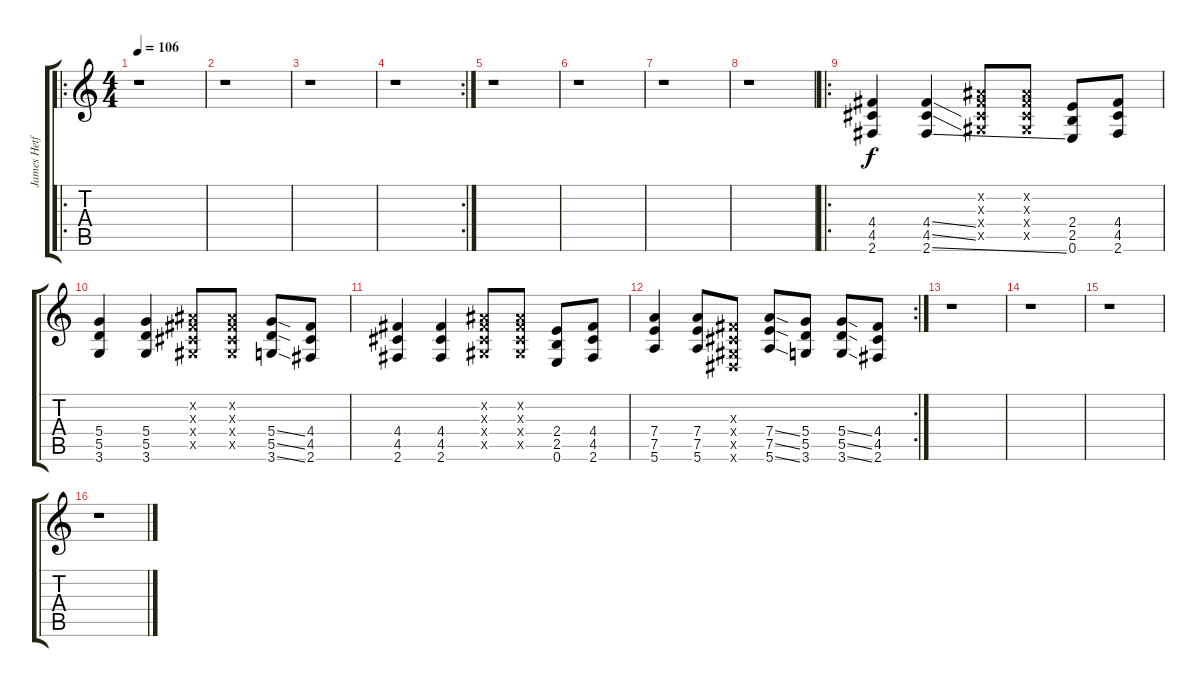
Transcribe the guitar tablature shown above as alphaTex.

\track ("James Hetfield Rythm" "James Hetf") {instrument distortionguitar}
\staff {score tabs}
\tuning (E4 B3 G3 D3 A2 E2) {hide}
\ro
\ts (4 4)
\tempo 106
\clef g2
\ks c
r.1{dy f} |
r.1 |
r.1 |
\rc 2
r.1 |
r.1 |
r.1 |
r.1 |
r.1 |
\ro
(4.4 4.5 2.6).4 (4.4{ss} 4.5{ss} 2.6{ss}).4 (-1.2{x} -1.3{x} -1.4{x} -1.5{x}).8 (-1.2{x} -1.3{x} -1.4{x} -1.5{x}).8 (2.4 2.5 0.6).8 (4.4 4.5 2.6).8 |
(5.4 5.5 3.6).4 (5.4 5.5 3.6).4 (-1.2{x} -1.3{x} -1.4{x} -1.5{x}).8 (-1.2{x} -1.3{x} -1.4{x} -1.5{x}).8 (5.4{ss} 5.5{ss} 3.6{ss}).8 (4.4 4.5 2.6).8 |
(4.4 4.5 2.6).4 (4.4 4.5 2.6).4 (-1.2{x} -1.3{x} -1.4{x} -1.5{x}).8 (-1.2{x} -1.3{x} -1.4{x} -1.5{x}).8 (2.4 2.5 0.6).8 (4.4 4.5 2.6).8 |
\rc 2
(7.4 7.5 5.6).4 (7.4 7.5 5.6).8 (-1.3{x} -1.4{x} -1.5{x} -1.6{x}).8 (7.4{ss} 7.5{ss} 5.6{ss}).8 (5.4 5.5 3.6).8 (5.4{ss} 5.5{ss} 3.6{ss}).8 (4.4 4.5 2.6).8 |
r.1 |
r.1 |
r.1 |
r.1
